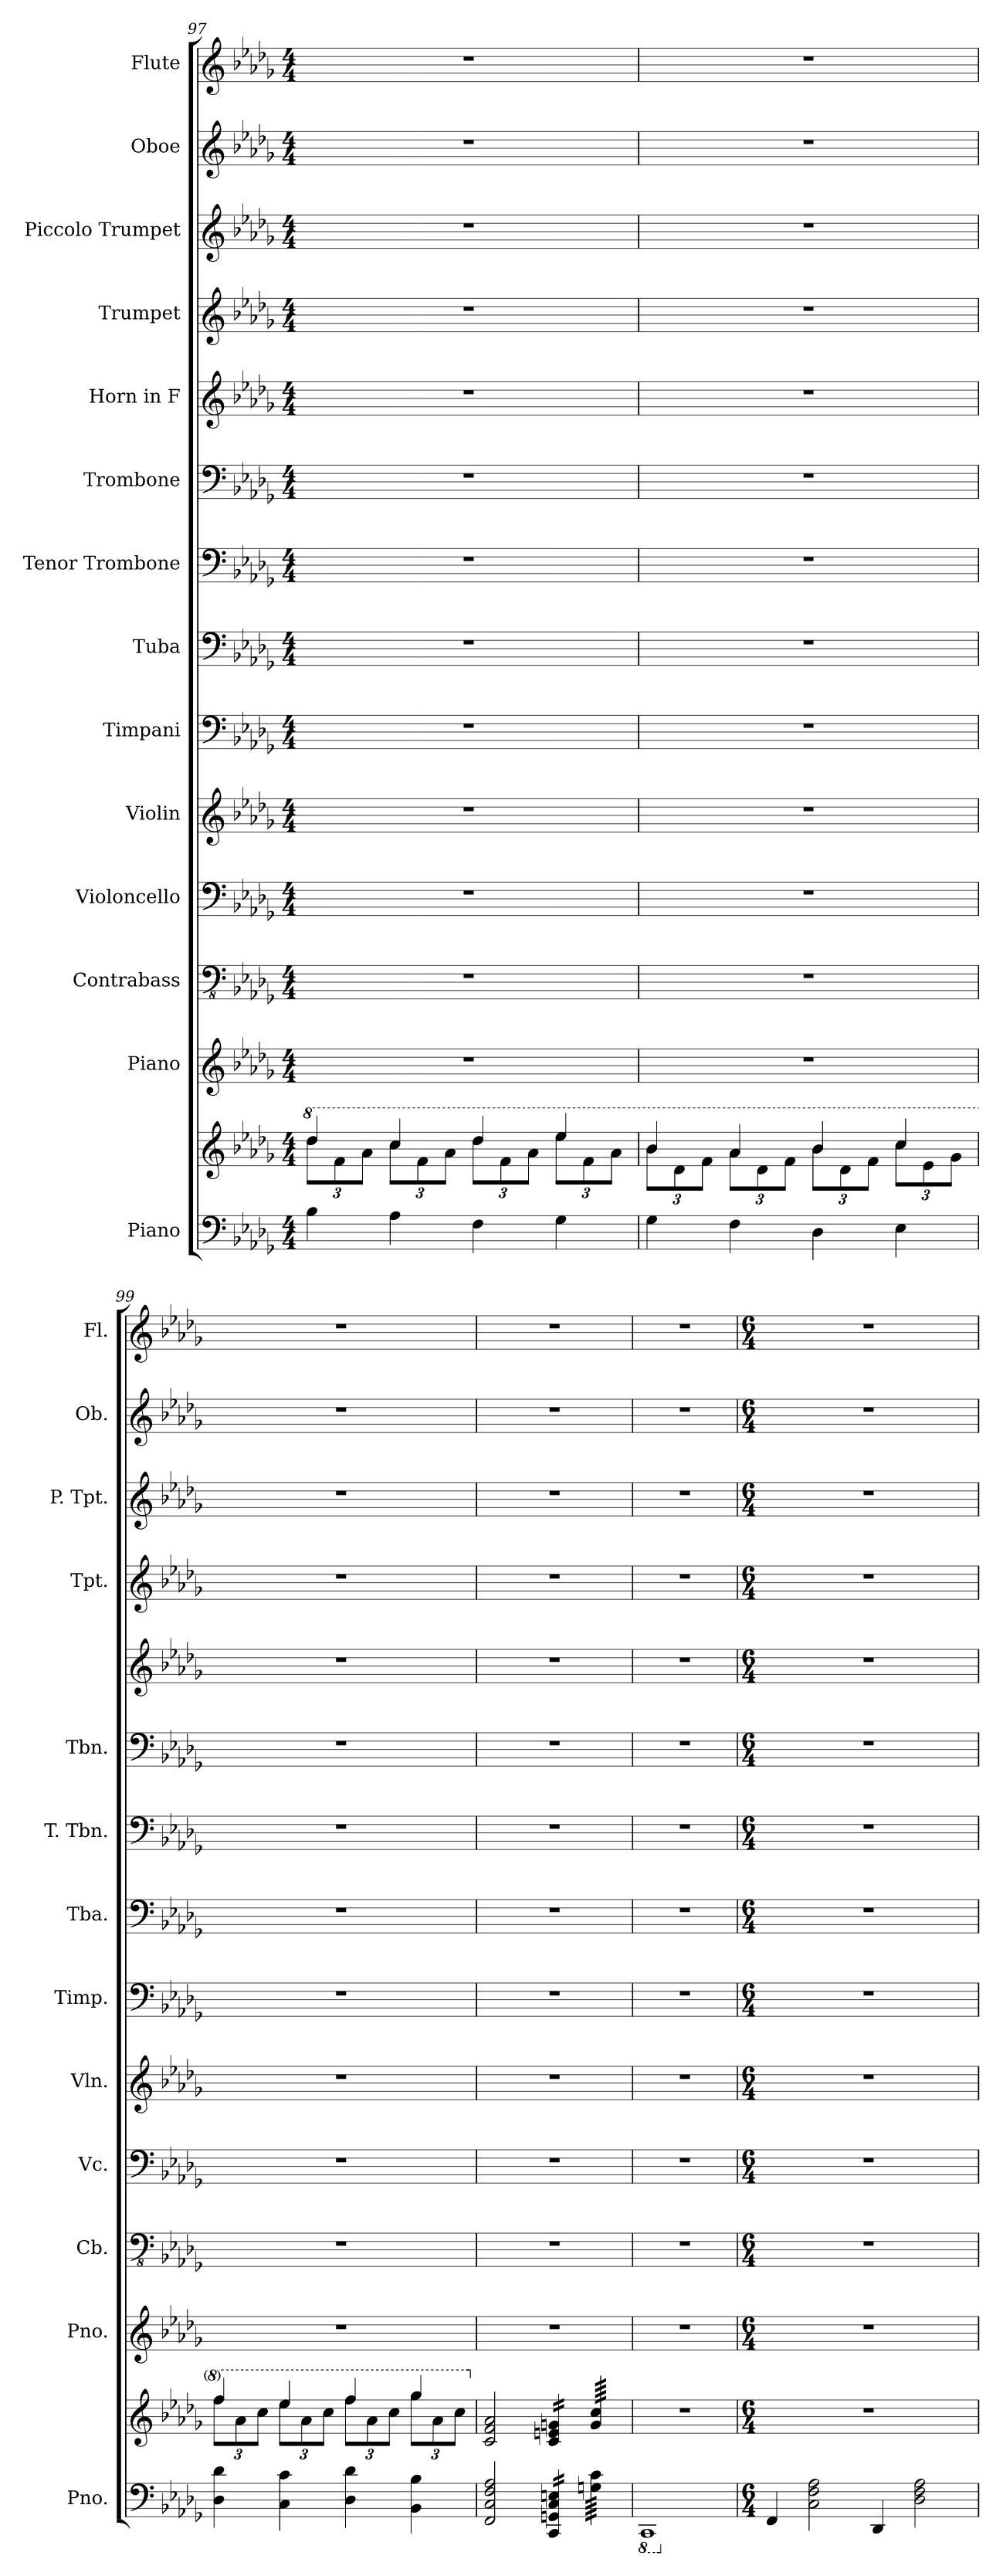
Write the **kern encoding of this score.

**kern	**kern	**kern	**kern	**kern	**kern	**kern	**kern	**kern	**kern	**kern	**kern	**kern	**kern	**kern
*part14	*part14	*part13	*part12	*part11	*part10	*part9	*part8	*part7	*part6	*part5	*part4	*part3	*part2	*part1
*staff15	*staff14	*staff13	*staff12	*staff11	*staff10	*staff9	*staff8	*staff7	*staff6	*staff5	*staff4	*staff3	*staff2	*staff1
*I"Piano	*	*I"Piano	*I"Contrabass	*I"Violoncello	*I"Violin	*I"Timpani	*I"Tuba	*I"Tenor Trombone	*I"Trombone	*I"Horn in F	*I"Trumpet	*I"Piccolo Trumpet	*I"Oboe	*I"Flute
*I'Pno.	*	*I'Pno.	*I'Cb.	*I'Vc.	*I'Vln.	*I'Timp.	*I'Tba.	*I'T. Tbn.	*I'Tbn.	*	*I'Tpt.	*I'P. Tpt.	*I'Ob.	*I'Fl.
*clefF4	*clefG2	*clefG2	*clefFv4	*clefF4	*clefG2	*clefF4	*clefF4	*clefF4	*clefF4	*clefG2	*clefG2	*clefG2	*clefG2	*clefG2
*	*	*	*ITrd7c12	*	*	*	*	*	*	*ITrd4c7	*ITrd1c2	*ITrd-6c-10	*	*
*k[b-e-a-d-g-]	*k[b-e-a-d-g-]	*k[b-e-a-d-g-]	*k[b-e-a-d-g-]	*k[b-e-a-d-g-]	*k[b-e-a-d-g-]	*k[b-e-a-d-g-]	*k[b-e-a-d-g-]	*k[b-e-a-d-g-]	*k[b-e-a-d-g-]	*k[b-e-a-d-g-c-]	*k[b-e-a-d-g-c-f-]	*k[b-e-a-d-g-c-f-]	*k[b-e-a-d-g-]	*k[b-e-a-d-g-]
*M4/4	*M4/4	*M4/4	*M4/4	*M4/4	*M4/4	*M4/4	*M4/4	*M4/4	*M4/4	*M4/4	*M4/4	*M4/4	*M4/4	*M4/4
*	*8va	*	*	*	*	*	*	*	*	*	*	*	*	*
=97	=97	=97	=97	=97	=97	=97	=97	=97	=97	=97	=97	=97	=97	=97
*	*^	*	*	*	*	*	*	*	*	*	*	*	*	*
*	*	*Xbrackettup	*	*	*	*	*	*	*	*	*	*	*	*	*
4B-\	4ddd-/	12ddd-\L	1r	1r	1r	1r	1r	1r	1r	1r	1r	1r	1r	1r	1r
.	.	12ff\	.	.	.	.	.	.	.	.	.	.	.	.	.
.	.	12aa-\J	.	.	.	.	.	.	.	.	.	.	.	.	.
4A-\	4ccc/	12ccc\L	.	.	.	.	.	.	.	.	.	.	.	.	.
.	.	12ff\	.	.	.	.	.	.	.	.	.	.	.	.	.
.	.	12aa-\J	.	.	.	.	.	.	.	.	.	.	.	.	.
4F\	4ddd-/	12ddd-\L	.	.	.	.	.	.	.	.	.	.	.	.	.
.	.	12ff\	.	.	.	.	.	.	.	.	.	.	.	.	.
.	.	12aa-\J	.	.	.	.	.	.	.	.	.	.	.	.	.
4G-\	4eee-/	12eee-\L	.	.	.	.	.	.	.	.	.	.	.	.	.
.	.	12ff\	.	.	.	.	.	.	.	.	.	.	.	.	.
.	.	12aa-\J	.	.	.	.	.	.	.	.	.	.	.	.	.
=98	=98	=98	=98	=98	=98	=98	=98	=98	=98	=98	=98	=98	=98	=98	=98
4G-\	4bb-/	12bb-\L	1r	1r	1r	1r	1r	1r	1r	1r	1r	1r	1r	1r	1r
.	.	12dd-\	.	.	.	.	.	.	.	.	.	.	.	.	.
.	.	12ff\J	.	.	.	.	.	.	.	.	.	.	.	.	.
4F\	4aa-/	12aa-\L	.	.	.	.	.	.	.	.	.	.	.	.	.
.	.	12dd-\	.	.	.	.	.	.	.	.	.	.	.	.	.
.	.	12ff\J	.	.	.	.	.	.	.	.	.	.	.	.	.
4D-\	4bb-/	12bb-\L	.	.	.	.	.	.	.	.	.	.	.	.	.
.	.	12dd-\	.	.	.	.	.	.	.	.	.	.	.	.	.
.	.	12ff\J	.	.	.	.	.	.	.	.	.	.	.	.	.
4E-\	4ccc/	12ccc\L	.	.	.	.	.	.	.	.	.	.	.	.	.
.	.	12ee-\	.	.	.	.	.	.	.	.	.	.	.	.	.
.	.	12gg-\J	.	.	.	.	.	.	.	.	.	.	.	.	.
!!LO:LB:g=z
=99	=99	=99	=99	=99	=99	=99	=99	=99	=99	=99	=99	=99	=99	=99	=99
4D-\ 4d-\	4fff/	12fff\L	1r	1r	1r	1r	1r	1r	1r	1r	1r	1r	1r	1r	1r
.	.	12aa-\	.	.	.	.	.	.	.	.	.	.	.	.	.
.	.	12ccc\J	.	.	.	.	.	.	.	.	.	.	.	.	.
4C\ 4c\	4eee-/	12eee-\L	.	.	.	.	.	.	.	.	.	.	.	.	.
.	.	12aa-\	.	.	.	.	.	.	.	.	.	.	.	.	.
.	.	12ccc\J	.	.	.	.	.	.	.	.	.	.	.	.	.
4D-\ 4d-\	4fff/	12fff\L	.	.	.	.	.	.	.	.	.	.	.	.	.
.	.	12aa-\	.	.	.	.	.	.	.	.	.	.	.	.	.
.	.	12ccc\J	.	.	.	.	.	.	.	.	.	.	.	.	.
4BB-\ 4B-\	4ggg-/	12ggg-\L	.	.	.	.	.	.	.	.	.	.	.	.	.
.	.	12aa-\	.	.	.	.	.	.	.	.	.	.	.	.	.
.	.	12ccc\J	.	.	.	.	.	.	.	.	.	.	.	.	.
*	*v	*v	*	*	*	*	*	*	*	*	*	*	*	*	*
=100	=100	=100	=100	=100	=100	=100	=100	=100	=100	=100	=100	=100	=100	=100
*	*X8va	*	*	*	*	*	*	*	*	*	*	*	*	*
2FF/ 2C/ 2F/ 2A-/	2c/ 2f/ 2a-/	1r	1r	1r	1r	1r	1r	1r	1r	1r	1r	1r	1r	1r
*tremolo	*	*	*	*	*	*	*	*	*	*	*	*	*	*
*	*tremolo	*	*	*	*	*	*	*	*	*	*	*	*	*
16CC/ 16GGn/ 16C/ 16En/LL	16c/ 16en/ 16gn/LL	.	.	.	.	.	.	.	.	.	.	.	.	.
16CC/ 16GGn/ 16C/ 16En/	16c/ 16en/ 16gn/	.	.	.	.	.	.	.	.	.	.	.	.	.
16CC/ 16GGn/ 16C/ 16En/	16c/ 16en/ 16gn/	.	.	.	.	.	.	.	.	.	.	.	.	.
16CC/ 16GGn/ 16C/ 16En/JJ	16c/ 16en/ 16gn/JJ	.	.	.	.	.	.	.	.	.	.	.	.	.
*15ma	*	*	*	*	*	*	*	*	*	*	*	*	*	*
*	*15ma	*	*	*	*	*	*	*	*	*	*	*	*	*
64ggn\ 64ccc\LLLL	64ggg/ 64cccc/LLLL	.	.	.	.	.	.	.	.	.	.	.	.	.
64ggn\ 64ccc\	64ggg/ 64cccc/	.	.	.	.	.	.	.	.	.	.	.	.	.
64ggn\ 64ccc\	64ggg/ 64cccc/	.	.	.	.	.	.	.	.	.	.	.	.	.
64ggn\ 64ccc\	64ggg/ 64cccc/	.	.	.	.	.	.	.	.	.	.	.	.	.
64ggn\ 64ccc\	64ggg/ 64cccc/	.	.	.	.	.	.	.	.	.	.	.	.	.
64ggn\ 64ccc\	64ggg/ 64cccc/	.	.	.	.	.	.	.	.	.	.	.	.	.
64ggn\ 64ccc\	64ggg/ 64cccc/	.	.	.	.	.	.	.	.	.	.	.	.	.
64ggn\ 64ccc\	64ggg/ 64cccc/	.	.	.	.	.	.	.	.	.	.	.	.	.
64ggn\ 64ccc\	64ggg/ 64cccc/	.	.	.	.	.	.	.	.	.	.	.	.	.
64ggn\ 64ccc\	64ggg/ 64cccc/	.	.	.	.	.	.	.	.	.	.	.	.	.
64ggn\ 64ccc\	64ggg/ 64cccc/	.	.	.	.	.	.	.	.	.	.	.	.	.
64ggn\ 64ccc\	64ggg/ 64cccc/	.	.	.	.	.	.	.	.	.	.	.	.	.
64ggn\ 64ccc\	64ggg/ 64cccc/	.	.	.	.	.	.	.	.	.	.	.	.	.
64ggn\ 64ccc\	64ggg/ 64cccc/	.	.	.	.	.	.	.	.	.	.	.	.	.
64ggn\ 64ccc\	64ggg/ 64cccc/	.	.	.	.	.	.	.	.	.	.	.	.	.
64ggn\ 64ccc\JJJJ	64ggg/ 64cccc/JJJJ	.	.	.	.	.	.	.	.	.	.	.	.	.
*	*Xtremolo	*	*	*	*	*	*	*	*	*	*	*	*	*
*Xtremolo	*	*	*	*	*	*	*	*	*	*	*	*	*	*
=101	=101	=101	=101	=101	=101	=101	=101	=101	=101	=101	=101	=101	=101	=101
*X15ma	*	*	*	*	*	*	*	*	*	*	*	*	*	*
*8ba	*	*	*	*	*	*	*	*	*	*	*	*	*	*
*	*X15ma	*	*	*	*	*	*	*	*	*	*	*	*	*
1CCC	1r	1r	1r	1r	1r	1r	1r	1r	1r	1r	1r	1r	1r	1r
=102	=102	=102	=102	=102	=102	=102	=102	=102	=102	=102	=102	=102	=102	=102
*M6/4	*M6/4	*M6/4	*M6/4	*M6/4	*M6/4	*M6/4	*M6/4	*M6/4	*M6/4	*M6/4	*M6/4	*M6/4	*M6/4	*M6/4
*X8ba	*	*	*	*	*	*	*	*	*	*	*	*	*	*
4FF/	1.r	1.r	1.r	1.r	1.r	1.r	1.r	1.r	1.r	1.r	1.r	1.r	1.r	1.r
2C\ 2F\ 2A-\	.	.	.	.	.	.	.	.	.	.	.	.	.	.
4DD-/	.	.	.	.	.	.	.	.	.	.	.	.	.	.
2D-\ 2F\ 2A-\	.	.	.	.	.	.	.	.	.	.	.	.	.	.
=	=	=	=	=	=	=	=	=	=	=	=	=	=	=
*-	*-	*-	*-	*-	*-	*-	*-	*-	*-	*-	*-	*-	*-	*-
